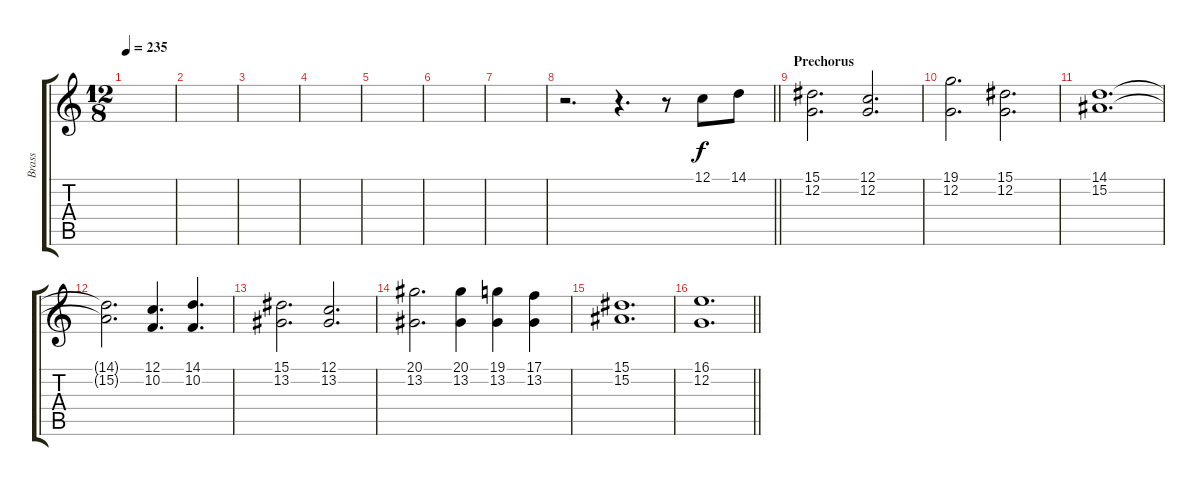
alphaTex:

\track ("Brass" "Brass") {instrument brasssection}
\staff {score tabs}
\tuning (C4 G3 Eb3 Bb2 F2 C2) {hide}
\ts (12 8)
\tempo 235
\clef g2
\ks c
|
|
|
|
|
|
|
\barLineRight lightlight
r.2{d} r.4{d} r.8 12.1.8 14.1.8 |
\section ("" "Prechorus")
(15.1 12.2).2{d} (12.1 12.2).2{d} |
(19.1 12.2).2{d} (15.1 12.2).2{d} |
(14.1 15.2).1{d} |
(14.1{t} 15.2{t}).2{d} (12.1 10.2).4{d} (14.1 10.2).4{d} |
(15.1 13.2).2{d} (12.1 13.2).2{d} |
(20.1 13.2).2{d} (20.1 13.2).4 (19.1 13.2).4 (17.1 13.2).4 |
(15.1 15.2).1{d} |
\barLineRight lightlight
(16.1 12.2).1{d}
